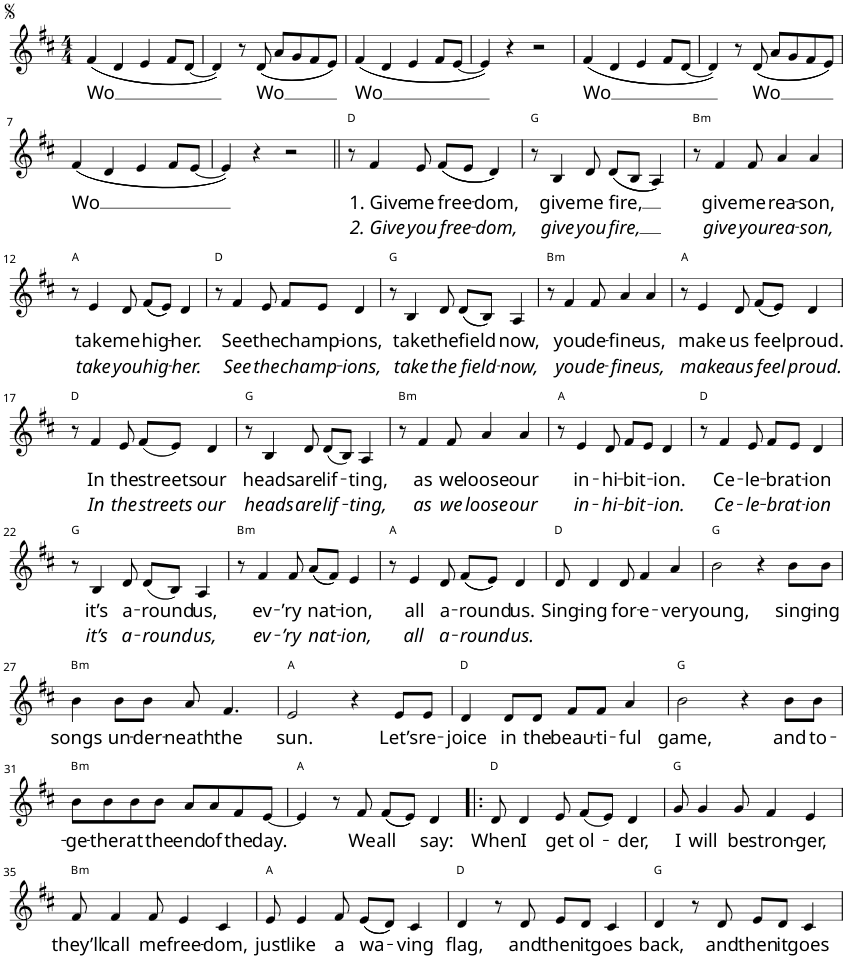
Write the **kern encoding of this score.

**kern	**text	**text	**harte
*part1	*part1	*part1	*part1
*staff1	*staff1	*staff1	*
*I"P1	*	*	*
*clefG2	*	*	*
*k[f#c#]	*	*	*
*M4/4	*	*	*
=1	=1	=1	=1
!	!LO:LY:b	!	!
((4f#/	Wo	.	.
4d/	.	.	.
4e/	.	.	.
8f#/L	.	.	.
[8d/J	.	.	.
=2	=2	=2	=2
4d/]))	.	.	.
8r	.	.	.
!	!LO:LY:b	!	!
((8d/	Wo	.	.
8a/L	.	.	.
8g/	.	.	.
8f#/	.	.	.
8e/J))	.	.	.
=3	=3	=3	=3
!	!LO:LY:b	!	!
((4f#/	Wo	.	.
4d/	.	.	.
4e/	.	.	.
8f#/L	.	.	.
[8e/J	.	.	.
=4	=4	=4	=4
4e/]))	.	.	.
4r	.	.	.
2r	.	.	.
=5	=5	=5	=5
!	!LO:LY:b	!	!
((4f#/	Wo	.	.
4d/	.	.	.
4e/	.	.	.
8f#/L	.	.	.
[8d/J	.	.	.
=6	=6	=6	=6
4d/]))	.	.	.
8r	.	.	.
!	!LO:LY:b	!	!
((8d/	Wo	.	.
8a/L	.	.	.
8g/	.	.	.
8f#/	.	.	.
8e/J))	.	.	.
!!LO:LB:g=z
=7	=7	=7	=7
!	!LO:LY:b	!	!
((4f#/	Wo	.	.
4d/	.	.	.
4e/	.	.	.
8f#/L	.	.	.
[8e/J	.	.	.
=8	=8	=8	=8
4e/]))	.	.	.
4r	.	.	.
2r	.	.	.
=9||	=9||	=9||	=9||
8r	.	.	D:maj
!	!LO:LY:b	!LO:LY:b	!
4f#/	1. Give	2. Give	.
!	!LO:LY:b	!LO:LY:b	!
8e/	me	you	.
!	!LO:LY:b	!LO:LY:b	!
((8f#/L	free-	free-	.
8e/J	.	.	.
!	!LO:LY:b	!LO:LY:b	!
4d/))	-dom,	-dom,	.
=10	=10	=10	=10
8r	.	.	G:maj
!	!LO:LY:b	!LO:LY:b	!
4B/	give	give	.
!	!LO:LY:b	!LO:LY:b	!
8d/	me	you	.
!	!LO:LY:b	!LO:LY:b	!
((8d/L	fire,	fire,	.
8B/J	.	.	.
4A/))	.	.	.
=11	=11	=11	=11
!	!	!	!LO:H:kt=m
8r	.	.	B:min
!	!LO:LY:b	!LO:LY:b	!
4f#/	give	give	.
!	!LO:LY:b	!LO:LY:b	!
8f#/	me	you	.
!	!LO:LY:b	!LO:LY:b	!
4a/	rea-	rea-	.
!	!LO:LY:b	!LO:LY:b	!
4a/	-son,	-son,	.
!!LO:LB:g=z
=12	=12	=12	=12
8r	.	.	A:maj
!	!LO:LY:b	!LO:LY:b	!
4e/	take	take	.
!	!LO:LY:b	!LO:LY:b	!
8d/	me	you	.
!	!LO:LY:b	!LO:LY:b	!
((8f#/L	hig-	hig-	.
8e/J))	.	.	.
!	!LO:LY:b	!LO:LY:b	!
4d/	-her.	-her.	.
=13	=13	=13	=13
8r	.	.	D:maj
!	!LO:LY:b	!LO:LY:b	!
4f#/	See	See	.
!	!LO:LY:b	!LO:LY:b	!
8e/	the	the	.
!	!LO:LY:b	!LO:LY:b	!
8f#/L	champ-	champ-	.
8e/J	.	.	.
!	!LO:LY:b	!LO:LY:b	!
4d/	-ions,	-ions,	.
=14	=14	=14	=14
8r	.	.	G:maj
!	!LO:LY:b	!LO:LY:b	!
4B/	take	take	.
!	!LO:LY:b	!LO:LY:b	!
8d/	the	the	.
!	!LO:LY:b	!LO:LY:b	!
((8d/L	field	field-	.
8B/J))	.	.	.
!	!LO:LY:b	!LO:LY:b	!
4A/	now,	-now,	.
=15	=15	=15	=15
!	!	!	!LO:H:kt=m
8r	.	.	B:min
!	!LO:LY:b	!LO:LY:b	!
4f#/	you	you	.
!	!LO:LY:b	!LO:LY:b	!
8f#/	de-	de-	.
!	!LO:LY:b	!LO:LY:b	!
4a/	-fine	-fine	.
!	!LO:LY:b	!LO:LY:b	!
4a/	us,	us,	.
=16	=16	=16	=16
8r	.	.	A:maj
!	!LO:LY:b	!LO:LY:b	!
4e/	make	make	.
!	!LO:LY:b	!LO:LY:b	!
8d/	us	aus	.
!	!LO:LY:b	!LO:LY:b	!
((8f#/L	feel	feel	.
8e/J))	.	.	.
!	!LO:LY:b	!LO:LY:b	!
4d/	proud.	proud.	.
!!LO:LB:g=z
=17	=17	=17	=17
8r	.	.	D:maj
!	!LO:LY:b	!LO:LY:b	!
4f#/	In	In	.
!	!LO:LY:b	!LO:LY:b	!
8e/	the	the	.
!	!LO:LY:b	!LO:LY:b	!
(8f#/L	streets	streets	.
8e/J)	.	.	.
!	!LO:LY:b	!LO:LY:b	!
4d/	our	our	.
=18	=18	=18	=18
8r	.	.	G:maj
!	!LO:LY:b	!LO:LY:b	!
4B/	heads	heads	.
!	!LO:LY:b	!LO:LY:b	!
8d/	are	are	.
!	!LO:LY:b	!LO:LY:b	!
(8d/L	lif-	lif-	.
8B/J)	.	.	.
!	!LO:LY:b	!LO:LY:b	!
4A/	-ting,	-ting,	.
=19	=19	=19	=19
!	!	!	!LO:H:kt=m
8r	.	.	B:min
!	!LO:LY:b	!LO:LY:b	!
4f#/	as	as	.
!	!LO:LY:b	!LO:LY:b	!
8f#/	we	we	.
!	!LO:LY:b	!LO:LY:b	!
4a/	loose	loose	.
!	!LO:LY:b	!LO:LY:b	!
4a/	our	our	.
=20	=20	=20	=20
8r	.	.	A:maj
!	!LO:LY:b	!LO:LY:b	!
4e/	in-	in-	.
!	!LO:LY:b	!LO:LY:b	!
8d/	-hi-	-hi-	.
!	!LO:LY:b	!LO:LY:b	!
8f#/L	-bit-	-bit-	.
8e/J	.	.	.
!	!LO:LY:b	!LO:LY:b	!
4d/	-ion.	-ion.	.
=21	=21	=21	=21
8r	.	.	D:maj
!	!LO:LY:b	!LO:LY:b	!
4f#/	Ce-	Ce-	.
!	!LO:LY:b	!LO:LY:b	!
8e/	-le-	-le-	.
!	!LO:LY:b	!LO:LY:b	!
8f#/L	-brat-	-brat-	.
8e/J	.	.	.
!	!LO:LY:b	!LO:LY:b	!
4d/	-ion	-ion	.
!!LO:LB:g=z
=22	=22	=22	=22
8r	.	.	G:maj
!	!LO:LY:b	!LO:LY:b	!
4B/	it’s	it’s	.
!	!LO:LY:b	!LO:LY:b	!
8d/	a-	a-	.
!	!LO:LY:b	!LO:LY:b	!
(8d/L	-round	-round	.
8B/J)	.	.	.
!	!LO:LY:b	!LO:LY:b	!
4A/	us,	us,	.
=23	=23	=23	=23
!	!	!	!LO:H:kt=m
8r	.	.	B:min
!	!LO:LY:b	!LO:LY:b	!
4f#/	ev-	ev-	.
!	!LO:LY:b	!LO:LY:b	!
8f#/	-’ry	-’ry	.
!	!LO:LY:b	!LO:LY:b	!
((8a/L	nat-	nat-	.
8f#/J))	.	.	.
!	!LO:LY:b	!LO:LY:b	!
4e/	-ion,	-ion,	.
=24	=24	=24	=24
8r	.	.	A:maj
!	!LO:LY:b	!LO:LY:b	!
4e/	all	all	.
!	!LO:LY:b	!LO:LY:b	!
8d/	a-	a-	.
!	!LO:LY:b	!LO:LY:b	!
((8f#/L	-round	-round	.
8e/J))	.	.	.
!	!LO:LY:b	!LO:LY:b	!
4d/	us.	us.	.
=25	=25	=25	=25
!	!LO:LY:b	!	!
8d/	Sing-	.	D:maj
!	!LO:LY:b	!	!
4d/	-ing	.	.
!	!LO:LY:b	!	!
8d/	for-	.	.
!	!LO:LY:b	!	!
4f#/	-e-	.	.
!	!LO:LY:b	!	!
4a/	-ver	.	.
=26	=26	=26	=26
!	!LO:LY:b	!	!
2b\	young,	.	G:maj
4r	.	.	.
!	!LO:LY:b	!	!
8b\L	sing-	.	.
!	!LO:LY:b	!	!
8b\J	-ing	.	.
!!LO:LB:g=z
=27	=27	=27	=27
!	!LO:LY:b	!	!LO:H:kt=m
4b\	songs	.	B:min
!	!LO:LY:b	!	!
8b\L	un-	.	.
!	!LO:LY:b	!	!
8b\J	-der-	.	.
!	!LO:LY:b	!	!
8a/	-neath	.	.
!	!LO:LY:b	!	!
4.f#/	the	.	.
=28	=28	=28	=28
!	!LO:LY:b	!	!
2e/	sun.	.	A:maj
4r	.	.	.
!	!LO:LY:b	!	!
8e/L	Let’s	.	.
!	!LO:LY:b	!	!
8e/J	re-	.	.
=29	=29	=29	=29
!	!LO:LY:b	!	!
4d/	-joice	.	D:maj
!	!LO:LY:b	!	!
8d/L	in	.	.
!	!LO:LY:b	!	!
8d/J	the	.	.
!	!LO:LY:b	!	!
8f#/L	beau-	.	.
!	!LO:LY:b	!	!
8f#/J	-ti-	.	.
!	!LO:LY:b	!	!
4a/	-ful	.	.
=30	=30	=30	=30
!	!LO:LY:b	!	!
2b\	game,	.	G:maj
4r	.	.	.
!	!LO:LY:b	!	!
8b\L	and	.	.
!	!LO:LY:b	!	!
8b\J	to-	.	.
!!LO:LB:g=z
=31	=31	=31	=31
!	!LO:LY:b	!	!LO:H:kt=m
8b\L	-ge-	.	B:min
!	!LO:LY:b	!	!
8b\	-ther	.	.
!	!LO:LY:b	!	!
8b\	at	.	.
!	!LO:LY:b	!	!
8b\J	the	.	.
!	!LO:LY:b	!	!
8a/L	end	.	.
!	!LO:LY:b	!	!
8a/	of	.	.
!	!LO:LY:b	!	!
8f#/	the	.	.
!	!LO:LY:b	!	!
[8e/J	day.	.	.
=32	=32	=32	=32
4e/]	.	.	A:maj
8r	.	.	.
!	!LO:LY:b	!	!
8f#/	We	.	.
!	!LO:LY:b	!	!
((8f#/L	all	.	.
8e/J))	.	.	.
!	!LO:LY:b	!	!
4d/	say:	.	.
=33!|:	=33!|:	=33!|:	=33!|:
!	!LO:LY:b	!	!
8d/	When	.	D:maj
!	!LO:LY:b	!	!
4d/	I	.	.
!	!LO:LY:b	!	!
8e/	get	.	.
!	!LO:LY:b	!	!
(8f#/L	ol-	.	.
8e/J)	.	.	.
!	!LO:LY:b	!	!
4d/	-der,	.	.
=34	=34	=34	=34
!	!LO:LY:b	!	!
8g/	I	.	G:maj
!	!LO:LY:b	!	!
4g/	will	.	.
!	!LO:LY:b	!	!
8g/	be	.	.
!	!LO:LY:b	!	!
4f#/	stron-	.	.
!	!LO:LY:b	!	!
4e/	-ger,	.	.
!!LO:LB:g=z
=35	=35	=35	=35
!	!LO:LY:b	!	!LO:H:kt=m
8f#/	they’ll	.	B:min
!	!LO:LY:b	!	!
4f#/	call	.	.
!	!LO:LY:b	!	!
8f#/	me	.	.
!	!LO:LY:b	!	!
4e/	free-	.	.
!	!LO:LY:b	!	!
4c#/	-dom,	.	.
=36	=36	=36	=36
!	!LO:LY:b	!	!
8e/	just	.	A:maj
!	!LO:LY:b	!	!
4e/	like	.	.
!	!LO:LY:b	!	!
8f#/	a	.	.
!	!LO:LY:b	!	!
((8e/L	wa-	.	.
8d/J))	.	.	.
!	!LO:LY:b	!	!
4c#/	-ving	.	.
=37	=37	=37	=37
!	!LO:LY:b	!	!
4d/	flag,	.	D:maj
8r	.	.	.
!	!LO:LY:b	!	!
8d/	and	.	.
!	!LO:LY:b	!	!
8e/L	then	.	.
!	!LO:LY:b	!	!
8d/J	it	.	.
!	!LO:LY:b	!	!
4c#/	goes	.	.
=38	=38	=38	=38
!	!LO:LY:b	!	!
4d/	back,	.	G:maj
8r	.	.	.
!	!LO:LY:b	!	!
8d/	and	.	.
!	!LO:LY:b	!	!
8e/L	then	.	.
!	!LO:LY:b	!	!
8d/J	it	.	.
!	!LO:LY:b	!	!
4c#/	goes	.	.
=	=	=	=
*-	*-	*-	*-
